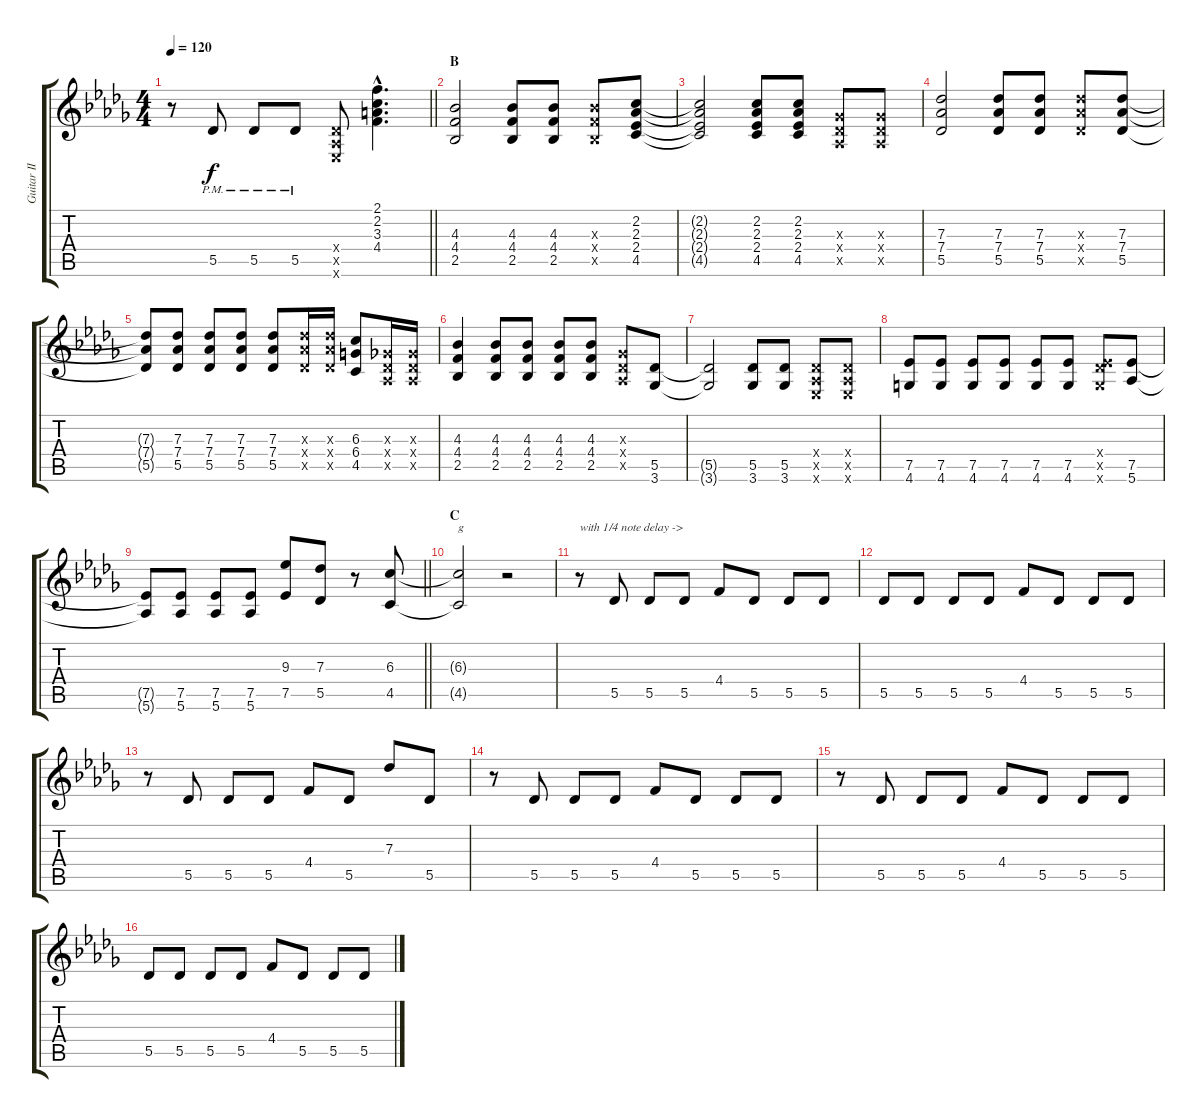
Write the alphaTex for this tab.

\track ("Guitar II" "Guitar II") {instrument distortionguitar}
\staff {score tabs}
\tuning (Eb4 Bb3 Gb3 Db3 Ab2 Eb2) {hide}
\ts (4 4)
\tempo 120
\clef g2
\barLineRight lightlight
\ks db
r.8{dy f} 5.5{pm}.8 5.5{pm}.8 5.5{pm}.8 (0.4{x} 0.5{x} 0.6{x}).8 (2.1{hac} 2.2{hac} 3.3{hac} 4.4{hac}).4{d} |
\section ("" "B")
(4.3 4.4 2.5).2 (4.3 4.4 2.5).8 (4.3 4.4 2.5).8 (4.3{x} 4.4{x} 2.5{x}).8 (2.2 2.3 2.4 4.5).8 |
(2.2{t} 2.3{t} 2.4{t} 4.5{t}).2 (2.2 2.3 2.4 4.5).8 (2.2 2.3 2.4 4.5).8 (0.3{x} 0.4{x} 0.5{x}).8 (0.3{x} 0.4{x} 0.5{x}).8 |
(7.3 7.4 5.5).2 (7.3 7.4 5.5).8 (7.3 7.4 5.5).8 (7.3{x} 7.4{x} 5.5{x}).8 (7.3 7.4 5.5).8 |
(7.3{t} 7.4{t} 5.5{t}).8 (7.3 7.4 5.5).8 (7.3 7.4 5.5).8 (7.3 7.4 5.5).8 (7.3 7.4 5.5).8 (7.3{x} 7.4{x} 5.5{x}).16 (7.3{x} 7.4{x} 5.5{x}).16 (6.3 6.4 4.5).8 (0.3{x} 0.4{x} 0.5{x}).16 (0.3{x} 0.4{x} 0.5{x}).16 |
(4.3 4.4 2.5).4 (4.3 4.4 2.5).8 (4.3 4.4 2.5).8 (4.3 4.4 2.5).8 (4.3 4.4 2.5).8 (0.3{x} 0.4{x} 0.5{x}).8 (5.5 3.6).8 |
(5.5{t} 3.6{t}).2 (5.5 3.6).8 (5.5 3.6).8 (0.4{x} 0.5{x} 0.6{x}).8 (0.4{x} 0.5{x} 0.6{x}).8 |
(7.5 4.6).8 (7.5 4.6).8 (7.5 4.6).8 (7.5 4.6).8 (7.5 4.6).8 (7.5 4.6).8 (0.4{x} 7.5{x} 4.6{x}).8 (7.5 5.6).8 |
\barLineRight lightlight
(7.5{t} 5.6{t}).8 (7.5 5.6).8 (7.5 5.6).8 (7.5 5.6).8 (9.3 7.5).8 (7.3 5.5).8 r.8 (6.3 4.5).8 |
\section ("" "C")
(6.3{t} 4.5{t}).2{txt "g"} r.2 |
r.8{txt "with 1/4 note delay ->"} 5.5.8 5.5.8 5.5.8 4.4.8 5.5.8 5.5.8 5.5.8 |
5.5.8 5.5.8 5.5.8 5.5.8 4.4.8 5.5.8 5.5.8 5.5.8 |
r.8 5.5.8 5.5.8 5.5.8 4.4.8 5.5.8 7.3.8 5.5.8 |
r.8 5.5.8 5.5.8 5.5.8 4.4.8 5.5.8 5.5.8 5.5.8 |
r.8 5.5.8 5.5.8 5.5.8 4.4.8 5.5.8 5.5.8 5.5.8 |
5.5.8 5.5.8 5.5.8 5.5.8 4.4.8 5.5.8 5.5.8 5.5.8
